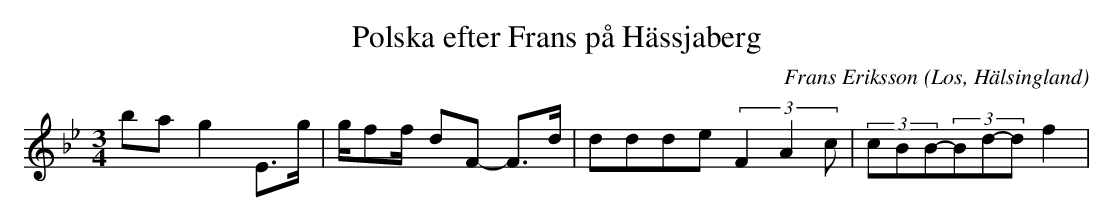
X:1
T:Polska efter Frans på Hässjaberg
O:Los, Hälsingland
M:3/4
C:Frans Eriksson
K:Bb
ba g2 E>g |g/ff/- dF- F>d|ddde (3F2A2c |(3cBB-(3Bd-d f2|
